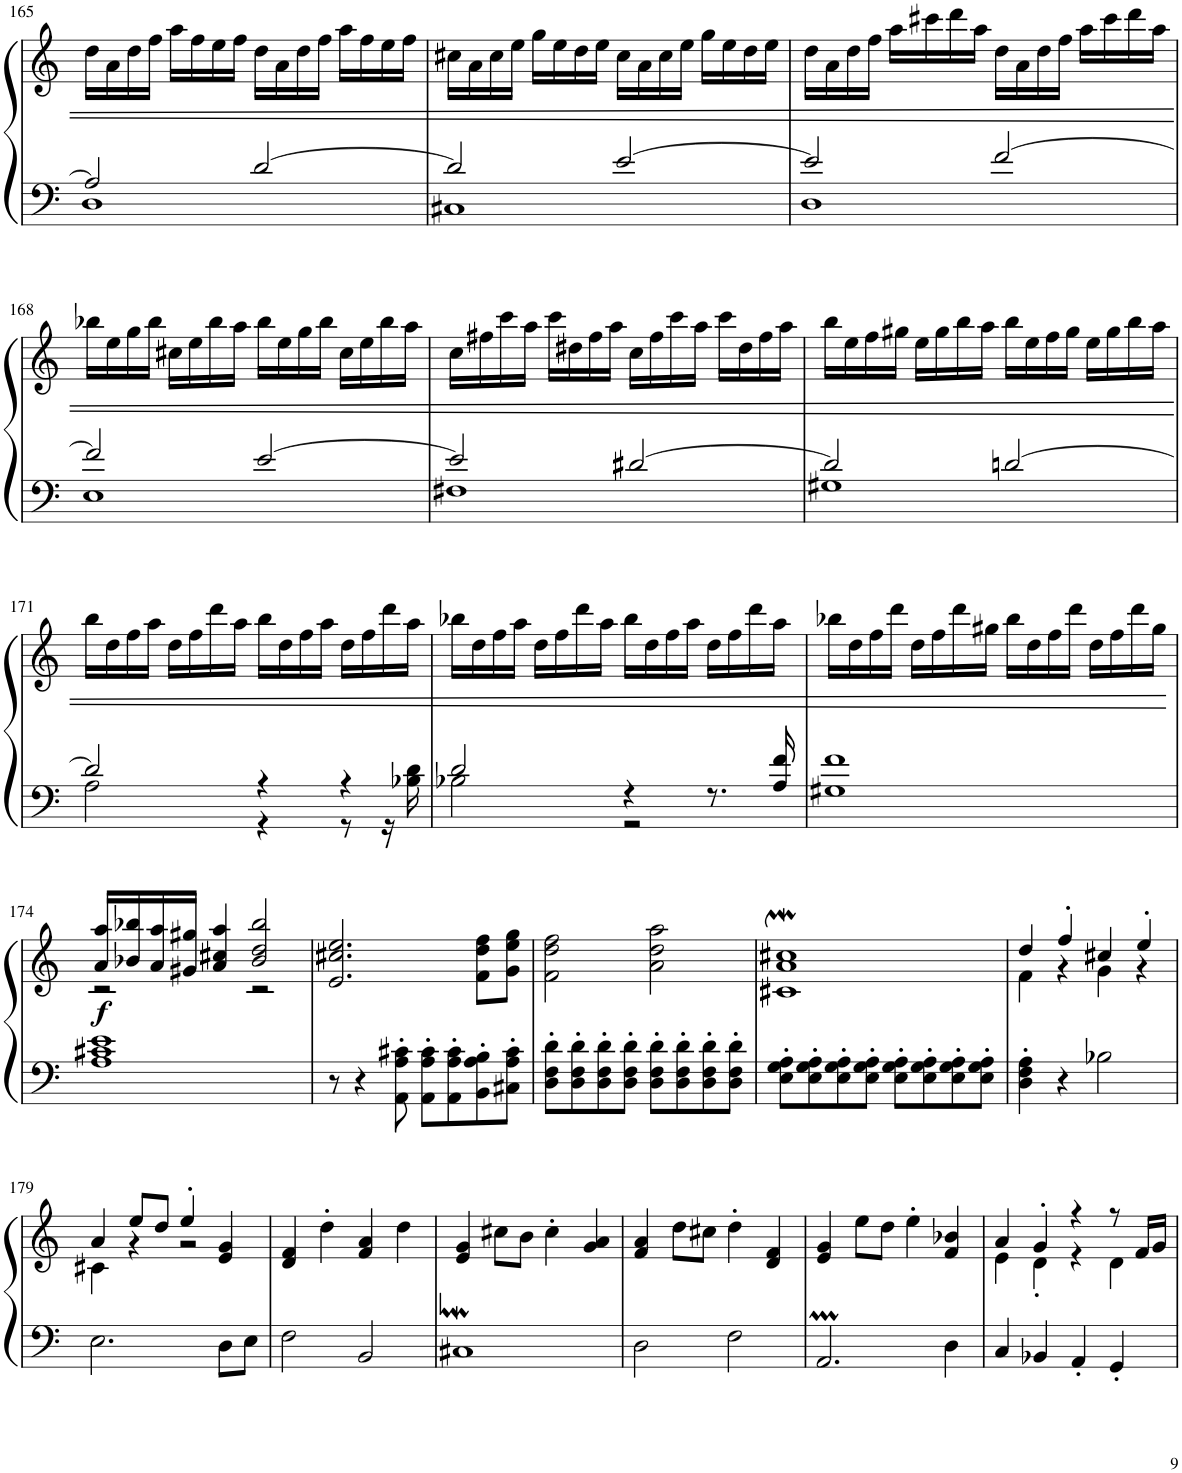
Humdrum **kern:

**kern	**kern	**dynam
*part1	*part1	*part1
*staff2	*staff1	*staff1/2
*I"Piano	*	*
*I'Pno.	*	*
!!LO:PB:g=z
*clefF4	*clefG2	*
*ITrd4c7	*ITrd4c7	*
*k[]	*k[]	*
*M4/4	*M4/4	*
=165	=165	=165
*^	*	*
2A/]	1D	16dd\LL	.
.	.	16a\	.
.	.	16dd\	.
.	.	16ff\JJ	.
.	.	16aa\LL	.
.	.	16ff\	.
.	.	16ee\	.
.	.	16ff\JJ	.
[2d/	.	16dd\LL	.
.	.	16a\	.
.	.	16dd\	.
.	.	16ff\JJ	.
.	.	16aa\LL	.
.	.	16ff\	.
.	.	16ee\	.
.	.	16ff\JJ	.
=166	=166	=166	=166
2d/]	1C#X	16cc#X\LL	.
.	.	16a\	.
.	.	16cc#\	.
.	.	16ee\JJ	.
.	.	16gg\LL	.
.	.	16ee\	.
.	.	16dd\	.
.	.	16ee\JJ	.
[2e/	.	16cc#\LL	.
.	.	16a\	.
.	.	16cc#\	.
.	.	16ee\JJ	.
.	.	16gg\LL	.
.	.	16ee\	.
.	.	16dd\	.
.	.	16ee\JJ	.
=167	=167	=167	=167
2e/]	1D	16dd\LL	.
.	.	16a\	.
.	.	16dd\	.
.	.	16ff\JJ	.
.	.	16aa\LL	.
.	.	16ccc#X\	.
.	.	16ddd\	.
.	.	16aa\JJ	.
[2f/	.	16dd\LL	.
.	.	16a\	.
.	.	16dd\	.
.	.	16ff\JJ	.
.	.	16aa\LL	.
.	.	16ccc#\	.
.	.	16ddd\	.
.	.	16aa\JJ	.
!!LO:LB:g=z
=168	=168	=168	=168
2f/]	1E	16bb-X\LL	.
.	.	16ee\	.
.	.	16gg\	.
.	.	16bb-\JJ	.
.	.	16cc#X\LL	.
.	.	16ee\	.
.	.	16bb-\	.
.	.	16aa\JJ	.
[2e/	.	16bb-\LL	.
.	.	16ee\	.
.	.	16gg\	.
.	.	16bb-\JJ	.
.	.	16cc#\LL	.
.	.	16ee\	.
.	.	16bb-\	.
.	.	16aa\JJ	.
=169	=169	=169	=169
2e/]	1F#X	16cc\LL	.
.	.	16ff#X\	.
.	.	16ccc\	.
.	.	16aa\JJ	.
.	.	16ccc\LL	.
.	.	16dd#X\	.
.	.	16ff#\	.
.	.	16aa\JJ	.
[2d#X/	.	16cc\LL	.
.	.	16ff#\	.
.	.	16ccc\	.
.	.	16aa\JJ	.
.	.	16ccc\LL	.
.	.	16dd#\	.
.	.	16ff#\	.
.	.	16aa\JJ	.
=170	=170	=170	=170
2d#/]	1G#X	16bb\LL	.
.	.	16ee\	.
.	.	16ff\	.
.	.	16gg#X\JJ	.
.	.	16ee\LL	.
.	.	16gg#\	.
.	.	16bb\	.
.	.	16aa\JJ	.
[2dn/	.	16bb\LL	.
.	.	16ee\	.
.	.	16ff\	.
.	.	16gg#\JJ	.
.	.	16ee\LL	.
.	.	16gg#\	.
.	.	16bb\	.
.	.	16aa\JJ	.
!!LO:LB:g=z
=171	=171	=171	=171
2d/]	2A\	16bb\LL	.
.	.	16dd\	.
.	.	16ff\	.
.	.	16aa\JJ	.
.	.	16dd\LL	.
.	.	16ff\	.
.	.	16ddd\	.
.	.	16aa\JJ	.
4r	4r	16bb\LL	.
.	.	16dd\	.
.	.	16ff\	.
.	.	16aa\JJ	.
4r	8r	16dd\LL	.
.	.	16ff\	.
.	16r	16ddd\	.
.	16B-X\ 16d\	16aa\JJ	.
=172	=172	=172	=172
2d/	2B-X\	16bb-X\LL	.
.	.	16dd\	.
.	.	16ff\	.
.	.	16aa\JJ	.
.	.	16dd\LL	.
.	.	16ff\	.
.	.	16ddd\	.
.	.	16aa\JJ	.
4r	2r	16bb-\LL	.
.	.	16dd\	.
.	.	16ff\	.
.	.	16aa\JJ	.
8.r	.	16dd\LL	.
.	.	16ff\	.
.	.	16ddd\	.
16A/ 16f/	.	16aa\JJ	.
=173	=173	=173	=173
1f	1G#X	16bb-X\LL	.
.	.	16dd\	.
.	.	16ff\	.
.	.	16ddd\JJ	.
.	.	16dd\LL	.
.	.	16ff\	.
.	.	16ddd\	.
.	.	16gg#X\JJ	.
.	.	16bb-\LL	.
.	.	16dd\	.
.	.	16ff\	.
.	.	16ddd\JJ	.
.	.	16dd\LL	.
.	.	16ff\	.
.	.	16ddd\	.
.	.	16gg#\JJ	.
*v	*v	*	*
!!LO:LB:g=z
=174	=174	=174
*	*^	*
!	!	!	!LO:DY:b
1A 1c#X 1e	16a/ 16aa/LL	2r	f
.	16b-X/ 16bb-X/	.	.
.	16a/ 16aa/	.	.
.	16g#X/ 16gg#X/JJ	.	.
.	4a/ 4cc#X/ 4aa/	.	.
.	2b-/ 2dd/ 2bb-/	2r	.
*	*v	*v	*
=175	=175	=175
8r	2.e/ 2.cc#X/ 2.ee/	.
4r	.	.
8AA\' 8A\' 8c#X\'	.	.
8AA\' 8A\' 8c#\'L	.	.
8AA\' 8A\' 8c#\'	.	.
8BB\' 8A\' 8B\'	8f\ 8dd\ 8ff\L	.
8C#X\' 8A\' 8c#\'J	8g\ 8ee\ 8gg\J	.
=176	=176	=176
8D\' 8F\' 8d\'L	2f\ 2dd\ 2ff\	.
8D\' 8F\' 8d\'	.	.
8D\' 8F\' 8d\'	.	.
8D\' 8F\' 8d\'J	.	.
8D\' 8F\' 8d\'L	2a\ 2dd\ 2aa\	.
8D\' 8F\' 8d\'	.	.
8D\' 8F\' 8d\'	.	.
8D\' 8F\' 8d\'J	.	.
=177	=177	=177
*	*^	*
8E\' 8G\' 8A\'L	1c#XM 1cc#XM	1a	.
8E\' 8G\' 8A\'	.	.	.
8E\' 8G\' 8A\'	.	.	.
8E\' 8G\' 8A\'J	.	.	.
8E\' 8G\' 8A\'L	.	.	.
8E\' 8G\' 8A\'	.	.	.
8E\' 8G\' 8A\'	.	.	.
8E\' 8G\' 8A\'J	.	.	.
=178	=178	=178	=178
4D\' 4F\' 4A\'	4dd/	4f\	.
4r	4ff'/	4r	.
2B-X\	4cc#X/	4g\	.
.	4ee'/	4r	.
!!LO:LB:g=z	!!
=179	=179	=179	=179
2.E\	4a/	4c#X\	.
.	8ee/L	4r	.
.	8dd/J	.	.
.	4ee'/	2r	.
8D\L	4e/ 4g/	.	.
8E\J	.	.	.
*	*v	*v	*
=180	=180	=180
2F\	4d/ 4f/	.
.	4dd'\	.
2BB/	4f/ 4a/	.
.	4dd\	.
=181	=181	=181
1C#XW	4e/ 4g/	.
.	8cc#X\L	.
.	8b\J	.
.	4cc#'\	.
.	4g/ 4a/	.
=182	=182	=182
2D\	4f/ 4a/	.
.	8dd\L	.
.	8cc#X\J	.
2F\	4dd'\	.
.	4d/ 4f/	.
=183	=183	=183
2.AAM/	4e/ 4g/	.
.	8ee\L	.
.	8dd\J	.
.	4ee'\	.
4D\	4f/ 4b-X/	.
=184	=184	=184
*	*^	*
4C/	4a/	4e\	.
4BB-X/	4g'/	4d'\	.
4AA'/	4r	4r	.
4GG'/	8r	4d\	.
.	16f/LL	.	.
.	16g/JJ	.	.
*	*v	*v	*
=	=	=
*-	*-	*-
